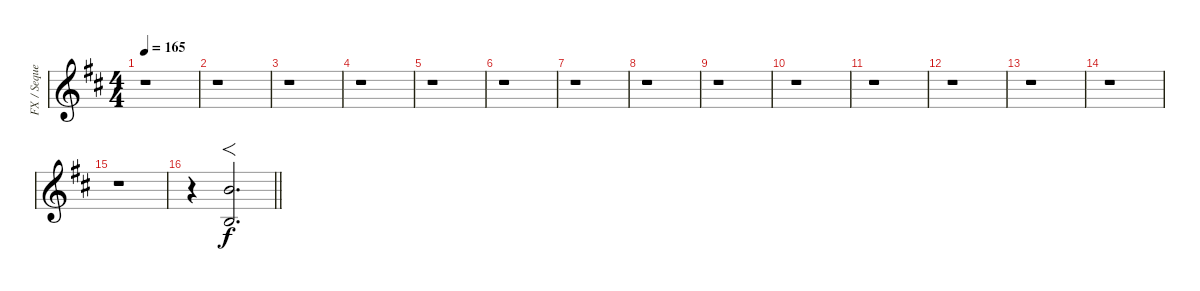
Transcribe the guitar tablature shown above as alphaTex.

\track ("FX / Sequencer" "FX / Seque") {instrument reversecymbal}
\staff {score}
\tuning (Db4 Ab3 E3 B2 Gb2 B1) {hide}
\ts (4 4)
\tempo 165
\clef g2
\ks d
r.1{dy f} |
r.1 |
r.1 |
r.1 |
r.1 |
r.1 |
r.1 |
r.1 |
r.1 |
r.1 |
r.1 |
r.1 |
r.1 |
r.1 |
r.1 |
\barLineRight lightlight
r.4 (10.1 7.3).2{f d}
